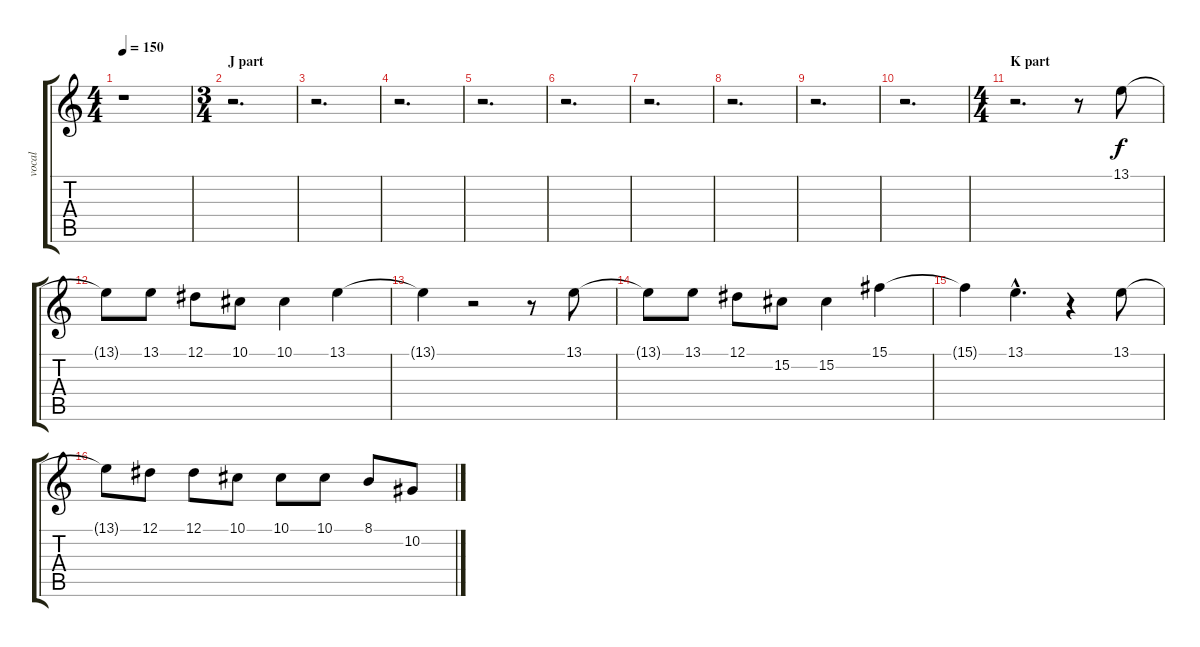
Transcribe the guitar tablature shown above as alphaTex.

\track ("vocal" "vocal") {instrument flute}
\staff {score tabs}
\tuning (Eb4 Bb3 Gb3 Db3 Ab2 Eb2) {hide}
\ts (4 4)
\tempo 150
\clef g2
\ks c
r.1{dy f} |
\ts (3 4)
\section ("" "J part")
r.2{d} |
r.2{d} |
r.2{d} |
r.2{d} |
r.2{d} |
r.2{d} |
r.2{d} |
r.2{d} |
r.2{d} |
\ts (4 4)
\section ("" "K part")
r.2{d} r.8 13.1.8 |
13.1{t}.8 13.1.8 12.1.8 10.1.8 10.1.4 13.1.4 |
13.1{t}.4 r.2 r.8 13.1.8 |
13.1{t}.8 13.1.8 12.1.8 15.2.8 15.2.4 15.1.4 |
15.1{t}.4 13.1{hac}.4{d} r.4 13.1.8 |
13.1{t}.8 12.1.8 12.1.8 10.1.8 10.1.8 10.1.8 8.1.8 10.2.8
